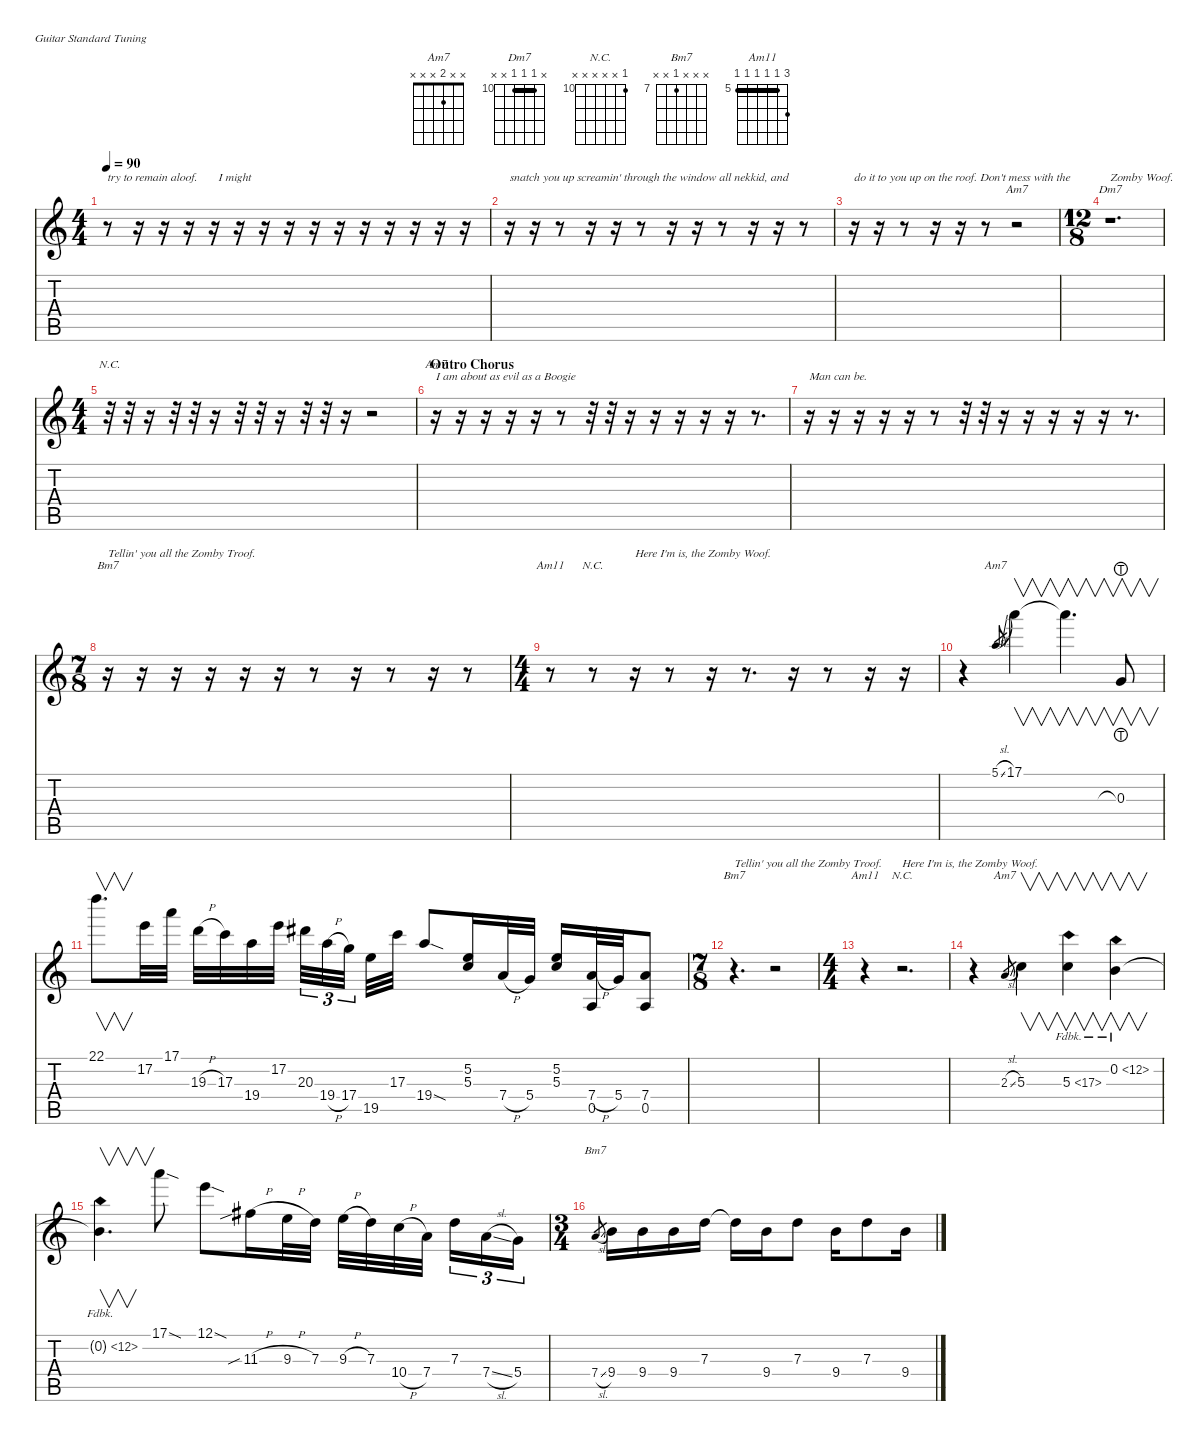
\defaultSystemsLayout 4
\hideDynamics
\bracketExtendMode nobrackets
\singleTrackTrackNamePolicy hidden
\multiTrackTrackNamePolicy hidden
\otherSystemsTrackNameOrientation horizontal
\track ("Dist. Guitar" "Dist. Guit") {instrument overdrivenguitar}
\staff {score tabs}
\tuning (E4 B3 G3 D3 A2 E2)
\chord ("Am7" x x x x x x)
\chord ("Dm7" x 10 10 10 x x) {firstfret 10 barre (10 10)}
\chord ("N.C." x x x x x x)
\chord ("N.C." 10 x x x x x) {firstfret 10}
\chord ("Am7" x x 14 x x x) {firstfret 14}
\chord ("Bm7" 7 x x x x x) {firstfret 7}
\chord ("Am11" 8 8 7 x x x) {firstfret 7 barre 8}
\chord ("Am7" 5 x x x x x)
\chord ("Bm7" 2 3 2 4 2 x) {barre (2 2)}
\chord ("Am11" 7 5 5 5 5 5) {firstfret 5 barre (5 5 5 5)}
\chord ("Am7" x x 2 x x x)
\chord ("Bm7" x x x 7 x x) {firstfret 7}
\ts (4 4)
\tempo 90
\clef g2
\ks c
r.8{txt "try to remain aloof.       I might" dy mf beam Down} r.16{beam Down} r.16{beam Down} r.16{beam Down} r.16{beam Down} r.16{beam Down} r.16{beam Down} r.16{beam Down} r.16{beam Down} r.16{beam Down} r.16{beam Down} r.16{beam Down} r.16{beam Down} r.16{beam Down} r.16{beam Down} |
r.16{txt "snatch you up screamin' through the window all nekkid, and" beam Down} r.16{beam Down} r.8{beam Down} r.16{beam Down} r.16{beam Down} r.8{beam Down} r.16{beam Down} r.16{beam Down} r.8{beam Down} r.16{beam Down} r.16{beam Down} r.8{beam Down} |
r.16{txt "do it to you up on the roof. Don't mess with the" beam Down} r.16{beam Down} r.8{beam Down} r.16{beam Down} r.16{beam Down} r.8{beam Down} r.2{ch "Am7" beam Down} |
\ts (12 8)
\beaming (8 3 3 3 3)
r.1{d ch "Dm7" txt "Zomby Woof." beam Down} |
\ts (4 4)
\beaming (8 2 2 2 2)
r.32{ch "N.C." beam Down} r.32{beam Down} r.16{beam Down} r.32{beam Down} r.32{beam Down} r.16{beam Down} r.32{beam Down} r.32{beam Down} r.16{beam Down} r.32{beam Down} r.32{beam Down} r.16{beam Down} r.2{beam Down} |
\section ("" "Outro Chorus")
r.16{ch "Am7" txt "I am about as evil as a Boogie" beam Down} r.16{beam Down} r.16{beam Down} r.16{beam Down} r.16{beam Down} r.8{beam Down} r.32{beam Down} r.32{beam Down} r.16{beam Down} r.16{beam Down} r.16{beam Down} r.16{beam Down} r.16{beam Down} r.8{d beam Down} |
r.16{txt "Man can be." beam Down} r.16{beam Down} r.16{beam Down} r.16{beam Down} r.16{beam Down} r.8{beam Down} r.32{beam Down} r.32{beam Down} r.16{beam Down} r.16{beam Down} r.16{beam Down} r.16{beam Down} r.16{beam Down} r.8{d beam Down} |
\ts (7 8)
\beaming (8 3 2 2)
r.16{ch "Bm7" txt "Tellin' you all the Zomby Troof." beam Down} r.16{beam Down} r.16{beam Down} r.16{beam Down beam split} r.16{beam Down} r.16{beam Down beam merge} r.8{beam Down beam split} r.16{beam Down} r.8{beam Down beam merge} r.16{beam Down beam split} r.8{beam Down} |
\ts (4 4)
\beaming (8 2 2 2 2)
r.8{ch "Am11" beam Down} r.8{ch "N.C." beam Down} r.16{txt "Here I'm is, the Zomby Woof." beam Down} r.8{beam Down} r.16{beam Down} r.8{d beam Down} r.16{beam Down} r.8{beam Down} r.16{beam Down} r.16{beam Down} |
r.4{beam Down} 5.1{sl}.8{ch "Am7" gr beam Up} 17.1.4{v beam Down} 17.1{t}.4{v d beam Down} 0.3{lht}.8{v beam Up} |
22.1.8{v d beam Down} 17.2.32{beam Down} 17.1.32{beam Down} 19.3{h}.32{beam Down} 17.3.32{beam Down} 19.4.32{beam Down} 17.2.32{beam Down} 20.3{acc #}.32{tu (3 2) beam Down} 19.4{h}.32{tu (3 2) beam Down} 17.4.32{tu (3 2) beam Down} 19.5.32{beam Down} 17.3.32{beam Down} 19.4{sod}.8{beam Up} (5.3 5.2).16{beam Up} 7.4{h}.32{beam Up} 5.4.32{beam Up} (5.3 5.2).16{beam Up} (7.4{h} 0.5).32{beam Up} 5.4.32{beam Up} (7.4 0.5).8{beam Up} |
\ts (7 8)
\beaming (8 3 2 2)
r.4{d ch "Bm7" txt "Tellin' you all the Zomby Troof." beam Down} r.2{beam Down} |
\ts (4 4)
\beaming (8 2 2 2 2)
r.4{ch "Am11" beam Down} r.2{d ch "N.C." txt "Here I'm is, the Zomby Woof." beam Down} |
r.4{beam Down} 2.3{sl}.8{ch "Am7" gr beam Up} 5.3.4{v beam Down} 5.3{fh 12}.4{v beam Down} 0.2{fh 12}.4{v beam Down} |
0.2{fh 12 t}.4{v d beam Down} 17.1{sod}.8{beam Down} 12.1{sod}.8{beam Down} 11.3{sib h acc #}.16{beam Down} 9.3{h}.32{beam Down} 7.3.32{beam Down beam split} 9.3{h}.32{beam Down} 7.3.32{beam Down} 10.4{h}.32{beam Down} 7.4.32{beam Down} 7.3.16{tu (3 2) beam Down} 7.4{sl}.16{tu (3 2) beam Down} 5.4.16{tu (3 2) beam Down} |
\ts (3 4)
\beaming (8 2 2 2)
7.4{sl}.8{ch "Bm7" gr beam Up} 9.4.16{beam Down} 9.4.16{beam Down} 9.4.16{beam Down} 7.3.16{beam Down} 7.3{t}.16{beam Down} 9.4.16{beam Down} 7.3.8{beam Down} 9.4.16{beam Down} 7.3.8{beam Down} 9.4.16{beam Down}
